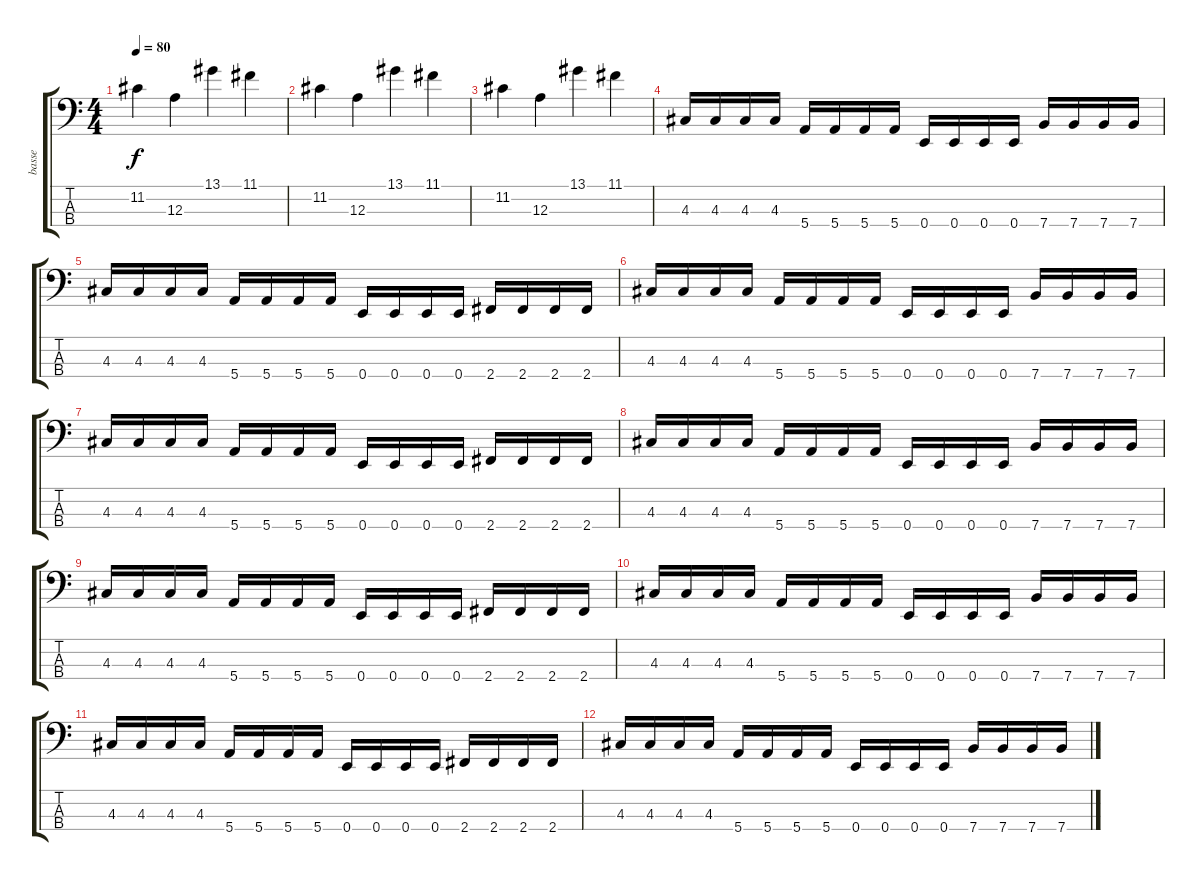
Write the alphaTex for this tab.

\track ("basse" "basse") {instrument electricbasspick}
\staff {score tabs}
\tuning (G2 D2 A1 E1) {hide}
\ts (4 4)
\tempo 80
\clef f4
\ks c
11.2.4{dy f} 12.3.4 13.1.4 11.1.4 |
11.2.4 12.3.4 13.1.4 11.1.4 |
11.2.4 12.3.4 13.1.4 11.1.4 |
4.3.16 4.3.16 4.3.16 4.3.16 5.4.16 5.4.16 5.4.16 5.4.16 0.4.16 0.4.16 0.4.16 0.4.16 7.4.16 7.4.16 7.4.16 7.4.16 |
4.3.16 4.3.16 4.3.16 4.3.16 5.4.16 5.4.16 5.4.16 5.4.16 0.4.16 0.4.16 0.4.16 0.4.16 2.4.16 2.4.16 2.4.16 2.4.16 |
4.3.16 4.3.16 4.3.16 4.3.16 5.4.16 5.4.16 5.4.16 5.4.16 0.4.16 0.4.16 0.4.16 0.4.16 7.4.16 7.4.16 7.4.16 7.4.16 |
4.3.16 4.3.16 4.3.16 4.3.16 5.4.16 5.4.16 5.4.16 5.4.16 0.4.16 0.4.16 0.4.16 0.4.16 2.4.16 2.4.16 2.4.16 2.4.16 |
4.3.16 4.3.16 4.3.16 4.3.16 5.4.16 5.4.16 5.4.16 5.4.16 0.4.16 0.4.16 0.4.16 0.4.16 7.4.16 7.4.16 7.4.16 7.4.16 |
4.3.16 4.3.16 4.3.16 4.3.16 5.4.16 5.4.16 5.4.16 5.4.16 0.4.16 0.4.16 0.4.16 0.4.16 2.4.16 2.4.16 2.4.16 2.4.16 |
4.3.16 4.3.16 4.3.16 4.3.16 5.4.16 5.4.16 5.4.16 5.4.16 0.4.16 0.4.16 0.4.16 0.4.16 7.4.16 7.4.16 7.4.16 7.4.16 |
4.3.16 4.3.16 4.3.16 4.3.16 5.4.16 5.4.16 5.4.16 5.4.16 0.4.16 0.4.16 0.4.16 0.4.16 2.4.16 2.4.16 2.4.16 2.4.16 |
4.3.16 4.3.16 4.3.16 4.3.16 5.4.16 5.4.16 5.4.16 5.4.16 0.4.16 0.4.16 0.4.16 0.4.16 7.4.16 7.4.16 7.4.16 7.4.16
